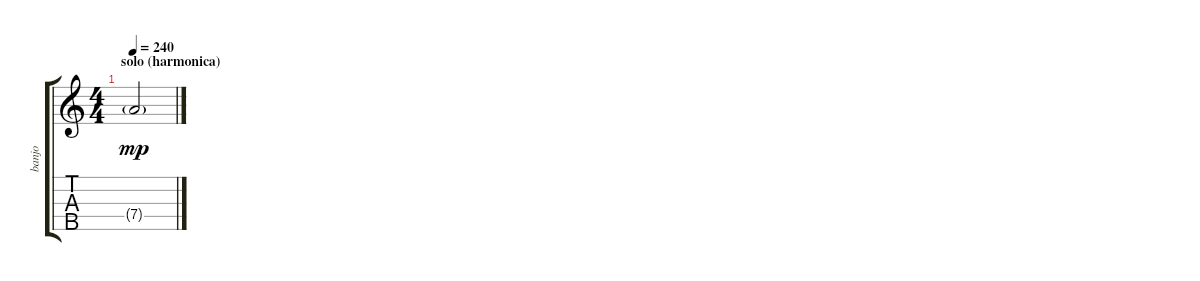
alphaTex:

\track ("banjo" "banjo") {instrument banjo}
\staff {score tabs}
\tuning (D4 B3 G3 D3 G4) {hide}
\displaytranspose 12
\ts (4 4)
\section ("" "solo (harmonica)")
\tempo 240
\clef g2
\ks c
7.4{g}.2{dy mp}
